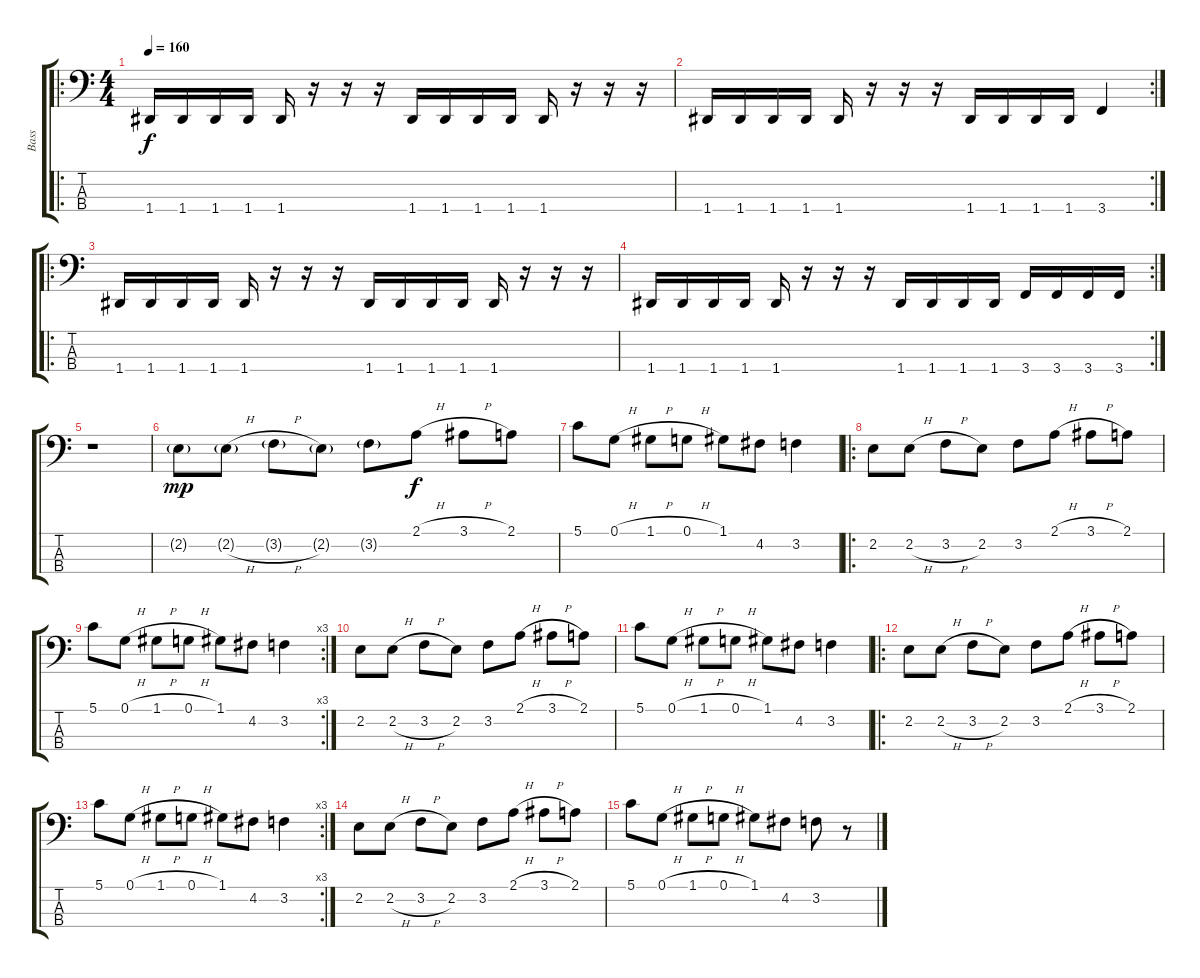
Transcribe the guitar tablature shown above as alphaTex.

\track ("Bass" "Bass") {instrument electricbasspick}
\staff {score tabs}
\tuning (G2 D2 A1 D1) {hide}
\ro
\ts (4 4)
\tempo 160
\clef f4
\ks c
1.4.16{dy f} 1.4.16 1.4.16 1.4.16 1.4.16 r.16 r.16 r.16 1.4.16 1.4.16 1.4.16 1.4.16 1.4.16 r.16 r.16 r.16 |
\rc 2
1.4.16 1.4.16 1.4.16 1.4.16 1.4.16 r.16 r.16 r.16 1.4.16 1.4.16 1.4.16 1.4.16 3.4.4 |
\ro
1.4.16 1.4.16 1.4.16 1.4.16 1.4.16 r.16 r.16 r.16 1.4.16 1.4.16 1.4.16 1.4.16 1.4.16 r.16 r.16 r.16 |
\rc 2
1.4.16 1.4.16 1.4.16 1.4.16 1.4.16 r.16 r.16 r.16 1.4.16 1.4.16 1.4.16 1.4.16 3.4.16 3.4.16 3.4.16 3.4.16 |
r.1 |
2.2{g}.8{dy mp} 2.2{h g}.8 3.2{h g}.8 2.2{g}.8 3.2{g}.8 2.1{h}.8{dy f} 3.1{h}.8 2.1.8 |
5.1.8 0.1{h}.8 1.1{h}.8 0.1{h}.8 1.1.8 4.2.8 3.2.4 |
\ro
2.2.8 2.2{h}.8 3.2{h}.8 2.2.8 3.2.8 2.1{h}.8 3.1{h}.8 2.1.8 |
\rc 3
5.1.8 0.1{h}.8 1.1{h}.8 0.1{h}.8 1.1.8 4.2.8 3.2.4 |
2.2.8 2.2{h}.8 3.2{h}.8 2.2.8 3.2.8 2.1{h}.8 3.1{h}.8 2.1.8 |
5.1.8 0.1{h}.8 1.1{h}.8 0.1{h}.8 1.1.8 4.2.8 3.2.4 |
\ro
2.2.8 2.2{h}.8 3.2{h}.8 2.2.8 3.2.8 2.1{h}.8 3.1{h}.8 2.1.8 |
\rc 3
5.1.8 0.1{h}.8 1.1{h}.8 0.1{h}.8 1.1.8 4.2.8 3.2.4 |
2.2.8 2.2{h}.8 3.2{h}.8 2.2.8 3.2.8 2.1{h}.8 3.1{h}.8 2.1.8 |
5.1.8 0.1{h}.8 1.1{h}.8 0.1{h}.8 1.1.8 4.2.8 3.2.8 r.8
